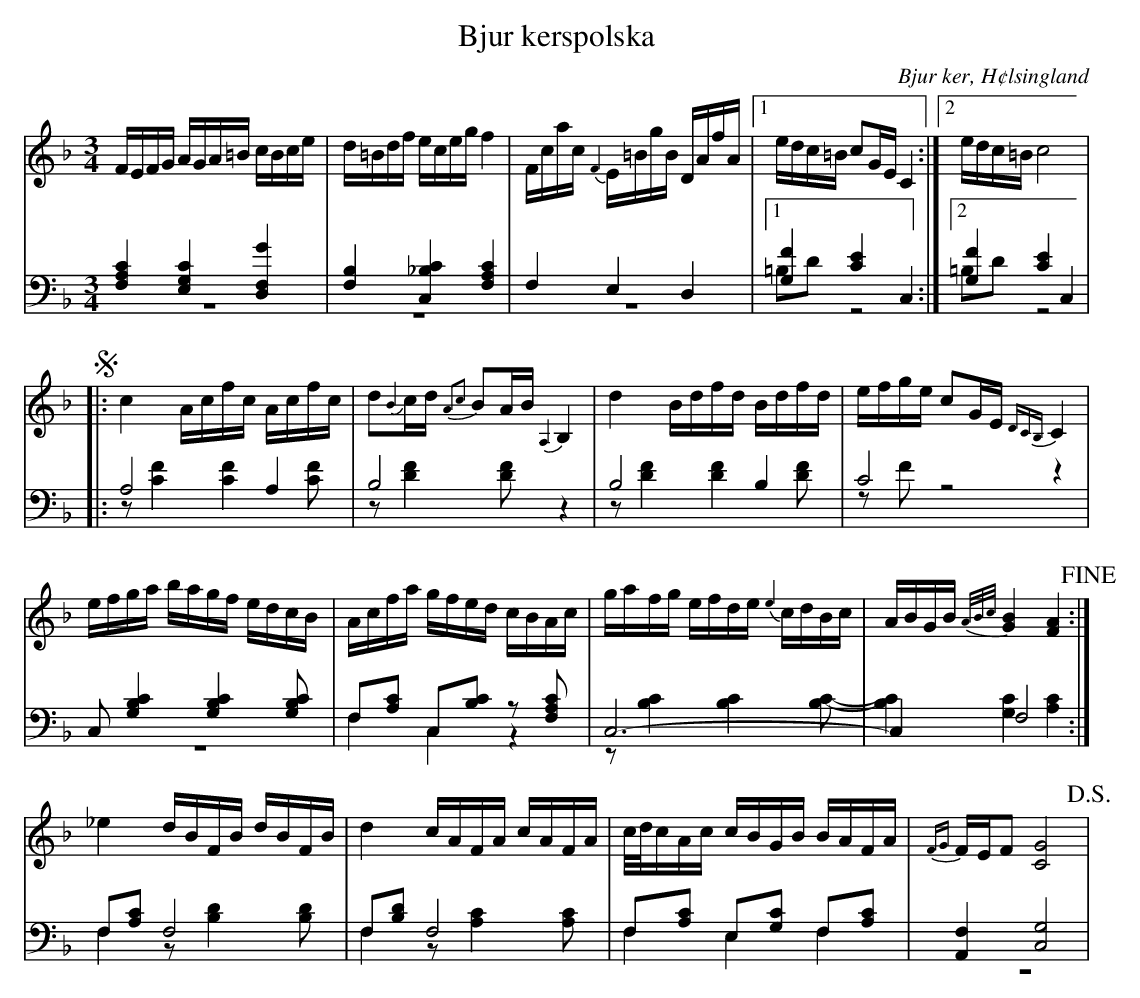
X:1
T: Bjur kerspolska
O: Bjur ker, H¢lsingland
M: 3/4
L: 1/16
K: F
V:1
V:2
V:3 merge
V:1
FEFG AGA=B cBce|d=Bdf eceg f4|Fcac {F2}E=BgB DAfA|1 edc=B c2GE C4:|2 edc=B c8 |
!segno! |:c4 Acfc Acfc|d2{B2}cd {A2c2}B2AB {A,2}B,4|d4 Bdfd Bdfd|efge c2GE {DCB,}C4|
efga bagf edcB|Acfa gfed cBAc|gafg efde {e2}cdBc|ABGB {A/B/c/}[G4B4] [F4A4] !fine!:|
_e4 dBFB dBFB|d4 cAFA cAFA|c/d/cAc cBGB BAFA|{FG}FEF2 [C8G8] !D.S.!|
V:2 clef=bass
[F,4A,4C4] [E,4G,4C4] [D,4F,4G4]|[B,4F,4] [C,4_B,4C4] [F,4A,4C4]|F,4 E,4 D,4|1 [G,4F4] [C4E4] C,4:|2 [G,4F4] [C4E4] C,4 |
|:A,8 A,4|B,8 z4|B,8  B,4|C8 z4|
C,2 [G,4B,4C4] [G,4B,4C4] [G,2B,2C2]|F,2[A,2C2] C,2[B,2C2] z2 [F,2A,2C2]|C,12-|C,4 F,8:|
F,2[A,2C2] F,8|F,2[B,2D2] F,8|F,2[A,2C2] E,2[G,2C2] F,2[A,2C2]|[A,,4F,4] [C,8G,8] |
V:3 clef=bass
z12|z12|z12|1 =B,2D2 z8:|2 =B,2D2 z8|
|:z2 [C4F4] [C4F4] [C2F2]|z2 [D4F4] [D2F2] z4|z2 [D4F4] [D4F4] [D2F2]|z2 F2 z8|
z12|F,4 C,4 z4|z2 [B,4C4] [B,4C4] [B,2C2]-|[B,4C4] [G,4C4] [A,4C4]:|
F,4 z2 [B,4D4] [B,2D2]|F,4 z2 [A,4C4] [A,2C2]|F,4 E,4 F,4|z12|
